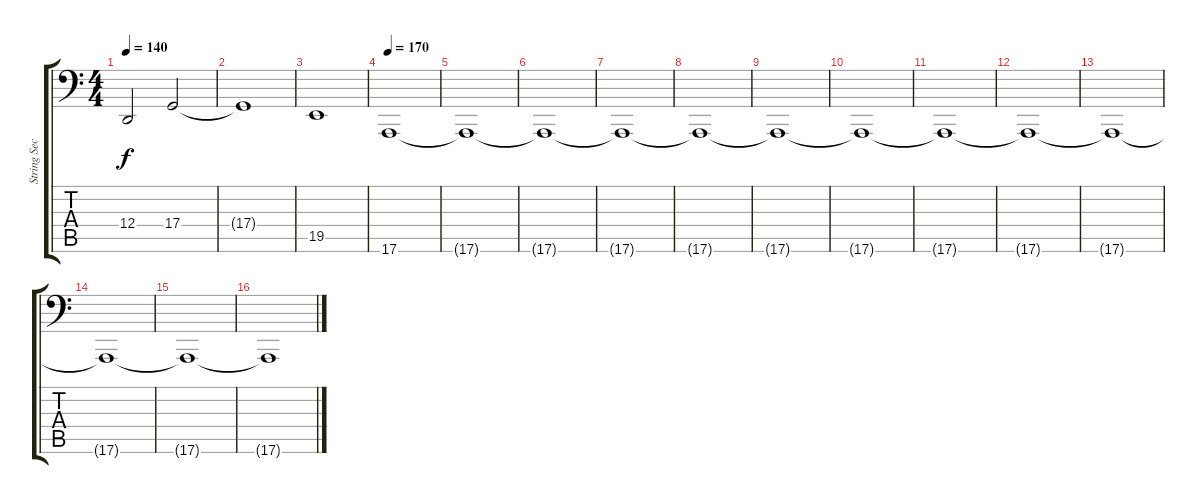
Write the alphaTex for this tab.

\track ("String Section 3" "String Sec") {instrument stringensemble2}
\staff {score tabs}
\tuning (E2 B1 G1 D1 A0 E0) {hide}
\ts (4 4)
\tempo 140
\clef f4
\ks c
12.4{t}.2{dy f} 17.4.2 |
17.4{t}.1 |
19.5.1 |
\tempo 170
17.6.1 |
17.6{t}.1 |
17.6{t}.1 |
17.6{t}.1 |
17.6{t}.1 |
17.6{t}.1 |
17.6{t}.1 |
17.6{t}.1 |
17.6{t}.1 |
17.6{t}.1 |
17.6{t}.1 |
17.6{t}.1 |
17.6{t}.1
